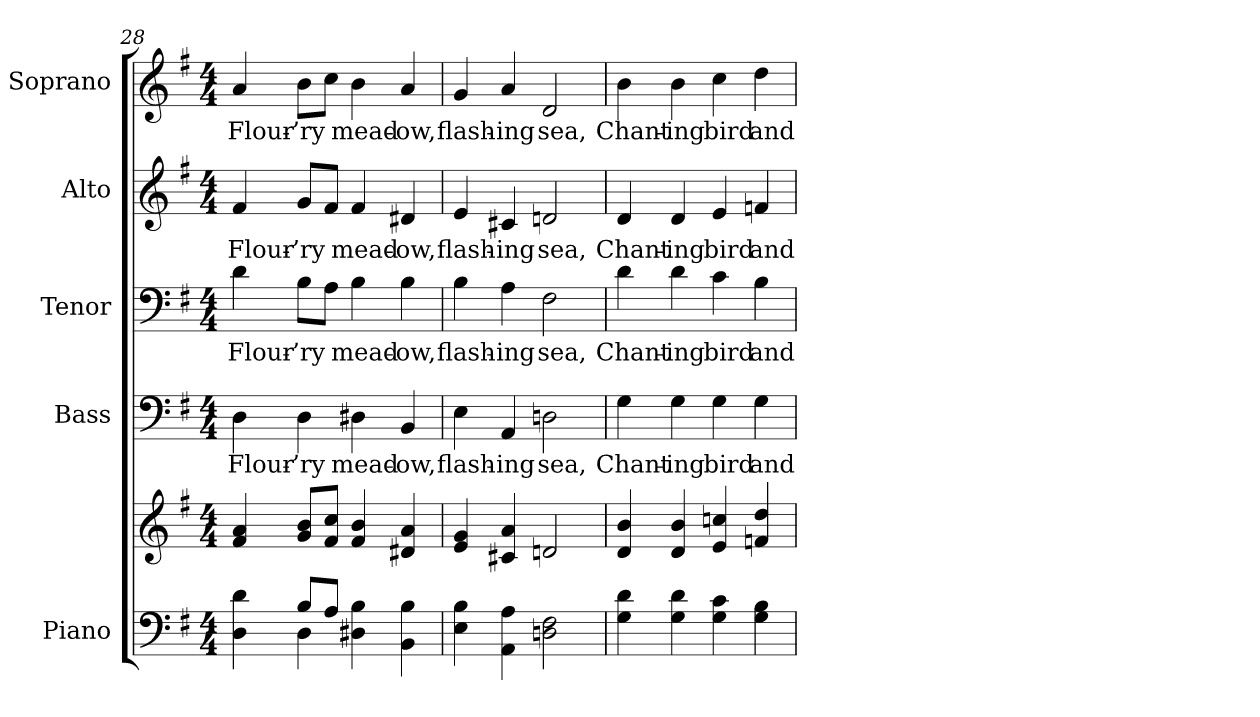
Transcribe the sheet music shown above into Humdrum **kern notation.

**kern	**kern	**kern	**text	**kern	**text	**kern	**text	**kern	**text
*part5	*part5	*part4	*part4	*part3	*part3	*part2	*part2	*part1	*part1
*staff6	*staff5	*staff4	*staff4	*staff3	*staff3	*staff2	*staff2	*staff1	*staff1
*I"Piano	*	*I"Bass	*	*I"Tenor	*	*I"Alto	*	*I"Soprano	*
*I'Pno.	*	*I'B.	*	*I'T.	*	*I'A.	*	*I'S.	*
*clefF4	*clefG2	*clefF4	*	*clefF4	*	*clefG2	*	*clefG2	*
*k[f#]	*k[f#]	*k[f#]	*	*k[f#]	*	*k[f#]	*	*k[f#]	*
*G:	*G:	*G:	*	*G:	*	*G:	*	*G:	*
*M4/4	*M4/4	*M4/4	*	*M4/4	*	*M4/4	*	*M4/4	*
=28	=28	=28	=28	=28	=28	=28	=28	=28	=28
*^	*	*	*	*	*	*	*	*	*
!	!	!	!	!LO:LY:b:color=#000000	!	!	!	!	!	!
!	!	!	!	!	!	!LO:LY:b:color=#000000	!	!	!	!
!	!	!	!	!	!	!	!	!LO:LY:b:color=#000000	!	!
!	!	!	!	!	!	!	!	!	!	!LO:LY:b:color=#000000
4Di\ 4di	4ryy	4f#i/ 4ai	4Di\	Flour-	4di\	Flour-	4f#i/	Flour-	4ai/	Flour-
!	!	!	!	!LO:LY:b:color=#000000	!	!	!	!	!	!
!	!	!	!	!	!	!LO:LY:b:color=#000000	!	!	!	!
!	!	!	!	!	!	!	!	!LO:LY:b:color=#000000	!	!
!	!	!	!	!	!	!	!	!	!	!LO:LY:b:color=#000000
8Bi/L	4Di\	8gi/ 8biL	4Di\	-’ry	8Bi\L	-’ry	8gi/L	-’ry	8bi\L	-’ry
8Ai/J	.	8f#i/ 8cciJ	.	.	8Ai\J	.	8f#i/J	.	8cci\J	.
!	!	!	!	!LO:LY:b:color=#000000	!	!	!	!	!	!
!	!	!	!	!	!	!LO:LY:b:color=#000000	!	!	!	!
!	!	!	!	!	!	!	!	!LO:LY:b:color=#000000	!	!
!	!	!	!	!	!	!	!	!	!	!LO:LY:b:color=#000000
4D#Xi\ 4Bi	2ryy	4f#i/ 4bi	4D#Xi\	mead-	4Bi\	mead-	4f#i/	mead-	4bi\	mead-
!	!	!	!	!LO:LY:b:color=#000000	!	!	!	!	!	!
!	!	!	!	!	!	!LO:LY:b:color=#000000	!	!	!	!
!	!	!	!	!	!	!	!	!LO:LY:b:color=#000000	!	!
!	!	!	!	!	!	!	!	!	!	!LO:LY:b:color=#000000
4BBi\ 4Bi	.	4d#Xi/ 4ai	4BBi/	-ow,	4Bi\	-ow,	4d#Xi/	-ow,	4ai/	-ow,
*v	*v	*	*	*	*	*	*	*	*	*
!!LO:PB:g=z
=29	=29	=29	=29	=29	=29	=29	=29	=29	=29
!	!	!	!LO:LY:b:color=#000000	!	!	!	!	!	!
!	!	!	!	!	!LO:LY:b:color=#000000	!	!	!	!
!	!	!	!	!	!	!	!LO:LY:b:color=#000000	!	!
!	!	!	!	!	!	!	!	!	!LO:LY:b:color=#000000
4Ei\ 4Bi	4ei/ 4gi	4Ei\	flash-	4Bi\	flash-	4ei/	flash-	4gi/	flash-
!	!	!	!LO:LY:b:color=#000000	!	!	!	!	!	!
!	!	!	!	!	!LO:LY:b:color=#000000	!	!	!	!
!	!	!	!	!	!	!	!LO:LY:b:color=#000000	!	!
!	!	!	!	!	!	!	!	!	!LO:LY:b:color=#000000
4AAi\ 4Ai	4c#Xi/ 4ai	4AAi/	-ing	4Ai\	-ing	4c#Xi/	-ing	4ai/	-ing
!	!	!	!LO:LY:b:color=#000000	!	!	!	!	!	!
!	!	!	!	!	!LO:LY:b:color=#000000	!	!	!	!
!	!	!	!	!	!	!	!LO:LY:b:color=#000000	!	!
!	!	!	!	!	!	!	!	!	!LO:LY:b:color=#000000
2Dni\ 2F#i	2dni/	2Dni\	sea,	2F#i\	sea,	2dni/	sea,	2di/	sea,
=30	=30	=30	=30	=30	=30	=30	=30	=30	=30
!	!	!	!LO:LY:b:color=#000000	!	!	!	!	!	!
!	!	!	!	!	!LO:LY:b:color=#000000	!	!	!	!
!	!	!	!	!	!	!	!LO:LY:b:color=#000000	!	!
!	!	!	!	!	!	!	!	!	!LO:LY:b:color=#000000
4Gi\ 4di	4di/ 4bi	4Gi\	Chant-	4di\	Chant-	4di/	Chant-	4bi\	Chant-
!	!	!	!LO:LY:b:color=#000000	!	!	!	!	!	!
!	!	!	!	!	!LO:LY:b:color=#000000	!	!	!	!
!	!	!	!	!	!	!	!LO:LY:b:color=#000000	!	!
!	!	!	!	!	!	!	!	!	!LO:LY:b:color=#000000
4Gi\ 4di	4di/ 4bi	4Gi\	-ing	4di\	-ing	4di/	-ing	4bi\	-ing
!	!	!	!LO:LY:b:color=#000000	!	!	!	!	!	!
!	!	!	!	!	!LO:LY:b:color=#000000	!	!	!	!
!	!	!	!	!	!	!	!LO:LY:b:color=#000000	!	!
!	!	!	!	!	!	!	!	!	!LO:LY:b:color=#000000
4Gi\ 4ci	4ei/ 4ccni	4Gi\	bird	4ci\	bird	4ei/	bird	4cci\	bird
!	!	!	!LO:LY:b:color=#000000	!	!	!	!	!	!
!	!	!	!	!	!LO:LY:b:color=#000000	!	!	!	!
!	!	!	!	!	!	!	!LO:LY:b:color=#000000	!	!
!	!	!	!	!	!	!	!	!	!LO:LY:b:color=#000000
4Gi\ 4Bi	4fni/ 4ddi	4Gi\	and	4Bi\	and	4fni/	and	4ddi\	and
=	=	=	=	=	=	=	=	=	=
*-	*-	*-	*-	*-	*-	*-	*-	*-	*-
